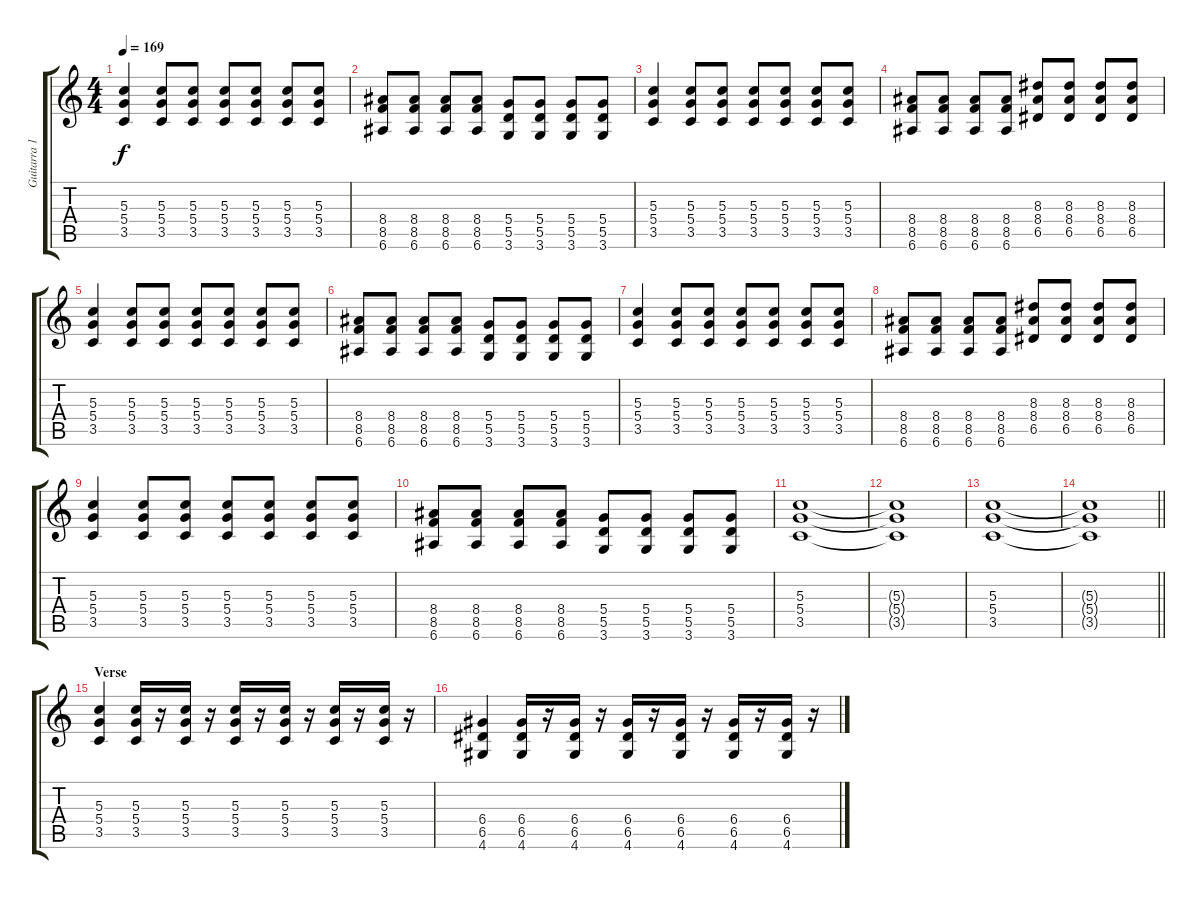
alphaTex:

\track ("Guitarra 1 - Mathias" "Guitarra 1") {instrument distortionguitar}
\staff {score tabs}
\tuning (E4 B3 G3 D3 A2 E2) {hide}
\ts (4 4)
\tempo 169
\clef g2
\ks c
(5.3 5.4 3.5).4{dy f} (5.3 5.4 3.5).8 (5.3 5.4 3.5).8 (5.3 5.4 3.5).8 (5.3 5.4 3.5).8 (5.3 5.4 3.5).8 (5.3 5.4 3.5).8 |
(8.4 8.5 6.6).8 (8.4 8.5 6.6).8 (8.4 8.5 6.6).8 (8.4 8.5 6.6).8 (5.4 5.5 3.6).8 (5.4 5.5 3.6).8 (5.4 5.5 3.6).8 (5.4 5.5 3.6).8 |
(5.3 5.4 3.5).4 (5.3 5.4 3.5).8 (5.3 5.4 3.5).8 (5.3 5.4 3.5).8 (5.3 5.4 3.5).8 (5.3 5.4 3.5).8 (5.3 5.4 3.5).8 |
(8.4 8.5 6.6).8 (8.4 8.5 6.6).8 (8.4 8.5 6.6).8 (8.4 8.5 6.6).8 (8.3 8.4 6.5).8 (8.3 8.4 6.5).8 (8.3 8.4 6.5).8 (8.3 8.4 6.5).8 |
(5.3 5.4 3.5).4 (5.3 5.4 3.5).8 (5.3 5.4 3.5).8 (5.3 5.4 3.5).8 (5.3 5.4 3.5).8 (5.3 5.4 3.5).8 (5.3 5.4 3.5).8 |
(8.4 8.5 6.6).8 (8.4 8.5 6.6).8 (8.4 8.5 6.6).8 (8.4 8.5 6.6).8 (5.4 5.5 3.6).8 (5.4 5.5 3.6).8 (5.4 5.5 3.6).8 (5.4 5.5 3.6).8 |
(5.3 5.4 3.5).4 (5.3 5.4 3.5).8 (5.3 5.4 3.5).8 (5.3 5.4 3.5).8 (5.3 5.4 3.5).8 (5.3 5.4 3.5).8 (5.3 5.4 3.5).8 |
(8.4 8.5 6.6).8 (8.4 8.5 6.6).8 (8.4 8.5 6.6).8 (8.4 8.5 6.6).8 (8.3 8.4 6.5).8 (8.3 8.4 6.5).8 (8.3 8.4 6.5).8 (8.3 8.4 6.5).8 |
(5.3 5.4 3.5).4 (5.3 5.4 3.5).8 (5.3 5.4 3.5).8 (5.3 5.4 3.5).8 (5.3 5.4 3.5).8 (5.3 5.4 3.5).8 (5.3 5.4 3.5).8 |
(8.4 8.5 6.6).8 (8.4 8.5 6.6).8 (8.4 8.5 6.6).8 (8.4 8.5 6.6).8 (5.4 5.5 3.6).8 (5.4 5.5 3.6).8 (5.4 5.5 3.6).8 (5.4 5.5 3.6).8 |
(5.3 5.4 3.5).1 |
(5.3{t} 5.4{t} 3.5{t}).1 |
(5.3 5.4 3.5).1 |
\barLineRight lightlight
(5.3{t} 5.4{t} 3.5{t}).1 |
\section ("" "Verse")
(5.3 5.4 3.5).4 (5.3 5.4 3.5).16 r.16 (5.3 5.4 3.5).16 r.16 (5.3 5.4 3.5).16 r.16 (5.3 5.4 3.5).16 r.16 (5.3 5.4 3.5).16 r.16 (5.3 5.4 3.5).16 r.16 |
(6.4 6.5 4.6).4 (6.4 6.5 4.6).16 r.16 (6.4 6.5 4.6).16 r.16 (6.4 6.5 4.6).16 r.16 (6.4 6.5 4.6).16 r.16 (6.4 6.5 4.6).16 r.16 (6.4 6.5 4.6).16 r.16
